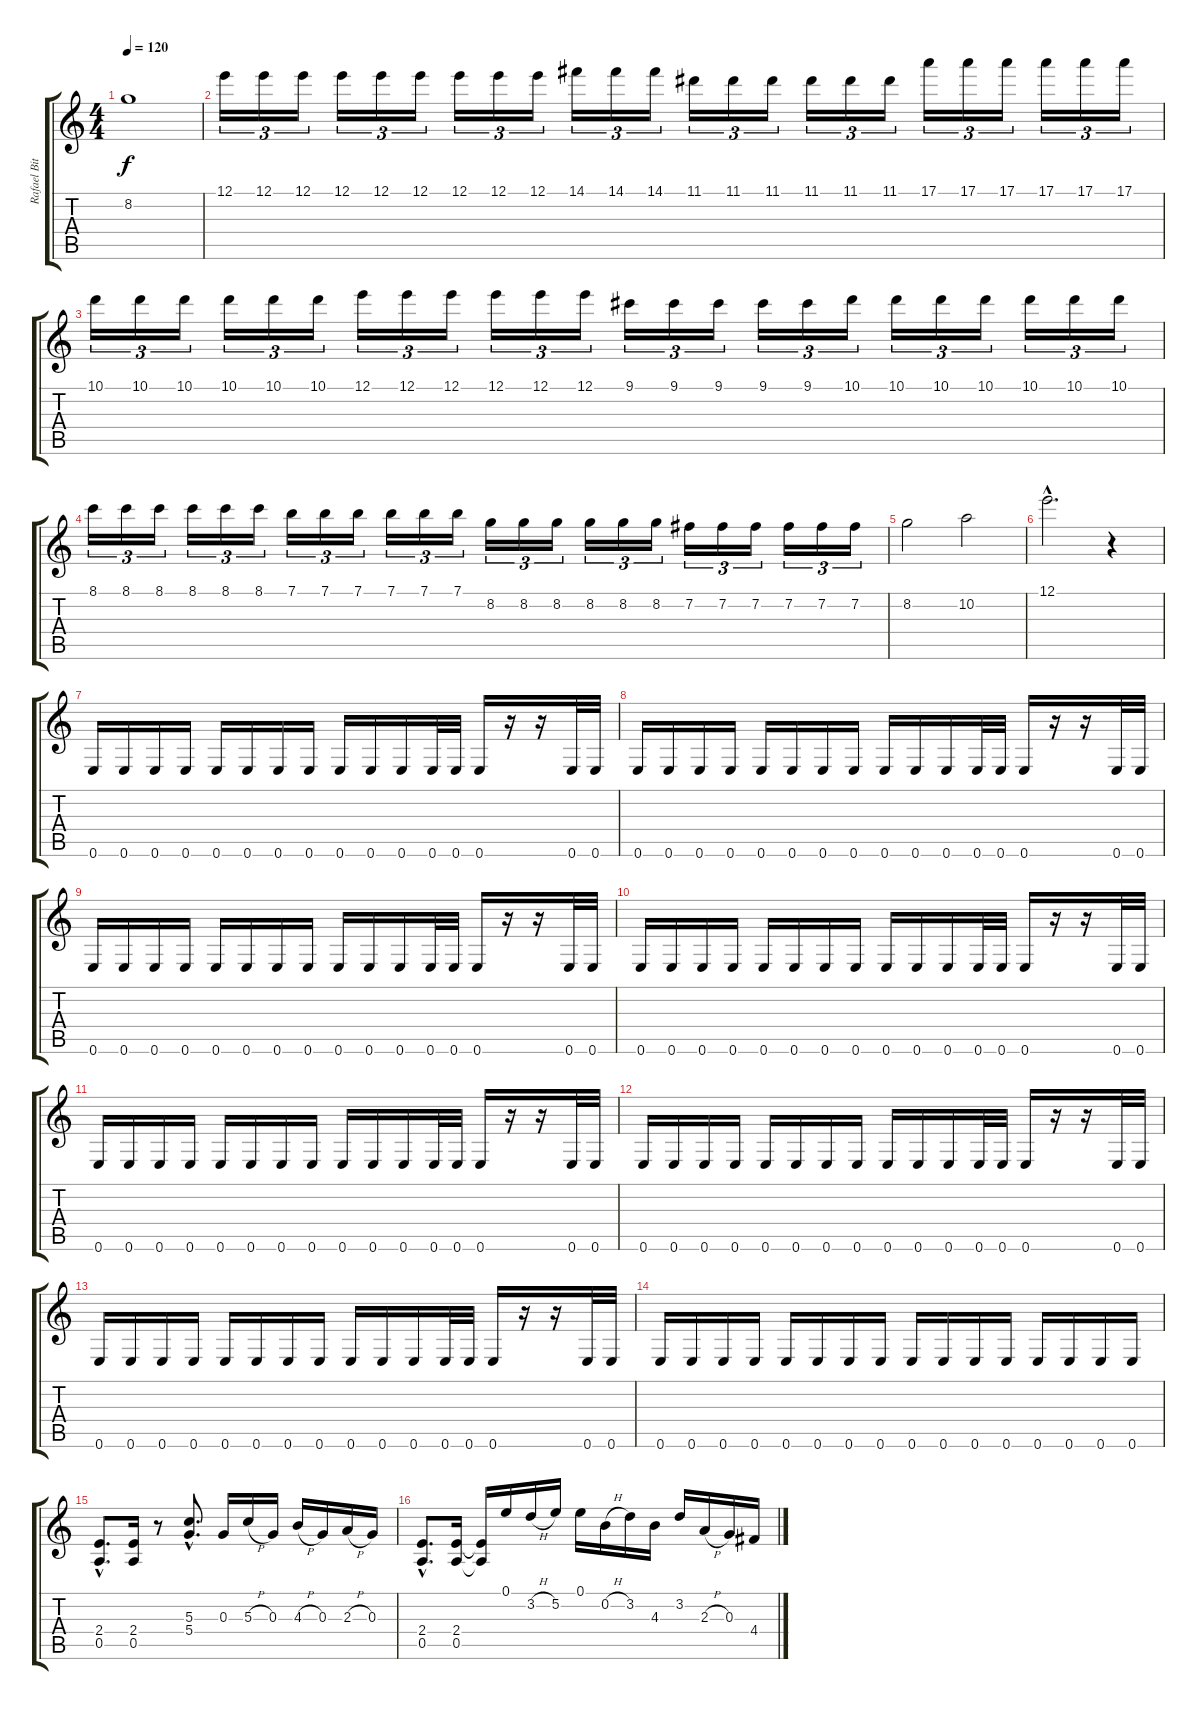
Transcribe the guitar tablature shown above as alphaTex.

\track ("Rafael Bittencourt" "Rafael Bit") {instrument distortionguitar}
\staff {score tabs}
\tuning (E4 B3 G3 D3 A2 E2) {hide}
\ts (4 4)
\tempo 120
\clef g2
\ks c
8.2.1{dy f} |
12.1.16{tu (3 2)} 12.1.16{tu (3 2)} 12.1.16{tu (3 2)} 12.1.16{tu (3 2)} 12.1.16{tu (3 2)} 12.1.16{tu (3 2)} 12.1.16{tu (3 2)} 12.1.16{tu (3 2)} 12.1.16{tu (3 2)} 14.1.16{tu (3 2)} 14.1.16{tu (3 2)} 14.1.16{tu (3 2)} 11.1.16{tu (3 2)} 11.1.16{tu (3 2)} 11.1.16{tu (3 2)} 11.1.16{tu (3 2)} 11.1.16{tu (3 2)} 11.1.16{tu (3 2)} 17.1.16{tu (3 2)} 17.1.16{tu (3 2)} 17.1.16{tu (3 2)} 17.1.16{tu (3 2)} 17.1.16{tu (3 2)} 17.1.16{tu (3 2)} |
10.1.16{tu (3 2)} 10.1.16{tu (3 2)} 10.1.16{tu (3 2)} 10.1.16{tu (3 2)} 10.1.16{tu (3 2)} 10.1.16{tu (3 2)} 12.1.16{tu (3 2)} 12.1.16{tu (3 2)} 12.1.16{tu (3 2)} 12.1.16{tu (3 2)} 12.1.16{tu (3 2)} 12.1.16{tu (3 2)} 9.1.16{tu (3 2)} 9.1.16{tu (3 2)} 9.1.16{tu (3 2)} 9.1.16{tu (3 2)} 9.1.16{tu (3 2)} 10.1.16{tu (3 2)} 10.1.16{tu (3 2)} 10.1.16{tu (3 2)} 10.1.16{tu (3 2)} 10.1.16{tu (3 2)} 10.1.16{tu (3 2)} 10.1.16{tu (3 2)} |
8.1.16{tu (3 2)} 8.1.16{tu (3 2)} 8.1.16{tu (3 2)} 8.1.16{tu (3 2)} 8.1.16{tu (3 2)} 8.1.16{tu (3 2)} 7.1.16{tu (3 2)} 7.1.16{tu (3 2)} 7.1.16{tu (3 2)} 7.1.16{tu (3 2)} 7.1.16{tu (3 2)} 7.1.16{tu (3 2)} 8.2.16{tu (3 2)} 8.2.16{tu (3 2)} 8.2.16{tu (3 2)} 8.2.16{tu (3 2)} 8.2.16{tu (3 2)} 8.2.16{tu (3 2)} 7.2.16{tu (3 2)} 7.2.16{tu (3 2)} 7.2.16{tu (3 2)} 7.2.16{tu (3 2)} 7.2.16{tu (3 2)} 7.2.16{tu (3 2)} |
8.2.2 10.2.2 |
12.1{hac}.2{d} r.4 |
0.6.16 0.6.16 0.6.16 0.6.16 0.6.16 0.6.16 0.6.16 0.6.16 0.6.16 0.6.16 0.6.16 0.6.32 0.6.32 0.6.16 r.16 r.16 0.6.32 0.6.32 |
0.6.16 0.6.16 0.6.16 0.6.16 0.6.16 0.6.16 0.6.16 0.6.16 0.6.16 0.6.16 0.6.16 0.6.32 0.6.32 0.6.16 r.16 r.16 0.6.32 0.6.32 |
0.6.16 0.6.16 0.6.16 0.6.16 0.6.16 0.6.16 0.6.16 0.6.16 0.6.16 0.6.16 0.6.16 0.6.32 0.6.32 0.6.16 r.16 r.16 0.6.32 0.6.32 |
0.6.16 0.6.16 0.6.16 0.6.16 0.6.16 0.6.16 0.6.16 0.6.16 0.6.16 0.6.16 0.6.16 0.6.32 0.6.32 0.6.16 r.16 r.16 0.6.32 0.6.32 |
0.6.16 0.6.16 0.6.16 0.6.16 0.6.16 0.6.16 0.6.16 0.6.16 0.6.16 0.6.16 0.6.16 0.6.32 0.6.32 0.6.16 r.16 r.16 0.6.32 0.6.32 |
0.6.16 0.6.16 0.6.16 0.6.16 0.6.16 0.6.16 0.6.16 0.6.16 0.6.16 0.6.16 0.6.16 0.6.32 0.6.32 0.6.16 r.16 r.16 0.6.32 0.6.32 |
0.6.16 0.6.16 0.6.16 0.6.16 0.6.16 0.6.16 0.6.16 0.6.16 0.6.16 0.6.16 0.6.16 0.6.32 0.6.32 0.6.16 r.16 r.16 0.6.32 0.6.32 |
0.6.16 0.6.16 0.6.16 0.6.16 0.6.16 0.6.16 0.6.16 0.6.16 0.6.16 0.6.16 0.6.16 0.6.16 0.6.16 0.6.16 0.6.16 0.6.16 |
(2.4{hac} 0.5{hac}).8{d} (2.4 0.5).16 r.8 (5.3{hac} 5.4{hac}).8{d} 0.3.16 5.3{h}.16 0.3.16 4.3{h}.16 0.3.16 2.3{h}.16 0.3.16 |
(2.4{hac} 0.5{hac}).8{d} (2.4 0.5).16 (2.4{t} 0.5{t}).16 0.1.16 3.2{h}.16 5.2.16 0.1.16 0.2{h}.16 3.2.16 4.3.16 3.2.16 2.3{h}.16 0.3.16 4.4.16
